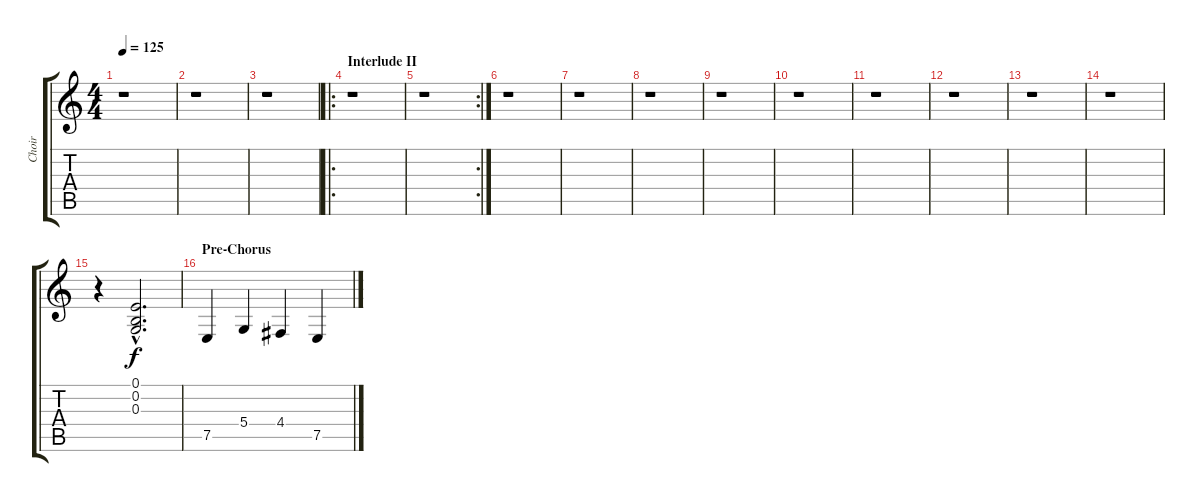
\track ("Choir" "Choir") {instrument choiraahs}
\staff {score tabs}
\tuning (E4 B3 G3 D3 A2 E2) {hide}
\ts (4 4)
\tempo 125
\clef g2
\ks c
r.1{dy f} |
r.1 |
r.1 |
\ro
\section ("" "Interlude II")
r.1 |
\rc 2
r.1 |
r.1 |
r.1 |
r.1 |
r.1 |
r.1 |
r.1 |
r.1 |
r.1 |
r.1 |
r.4{volume 13 instrument reversecymbal} (0.1{hac} 0.2{hac} 0.3{hac}).2{d} |
\section ("" "Pre-Chorus")
7.5.4{volume 10 instrument choiraahs} 5.4.4 4.4.4 7.5.4
